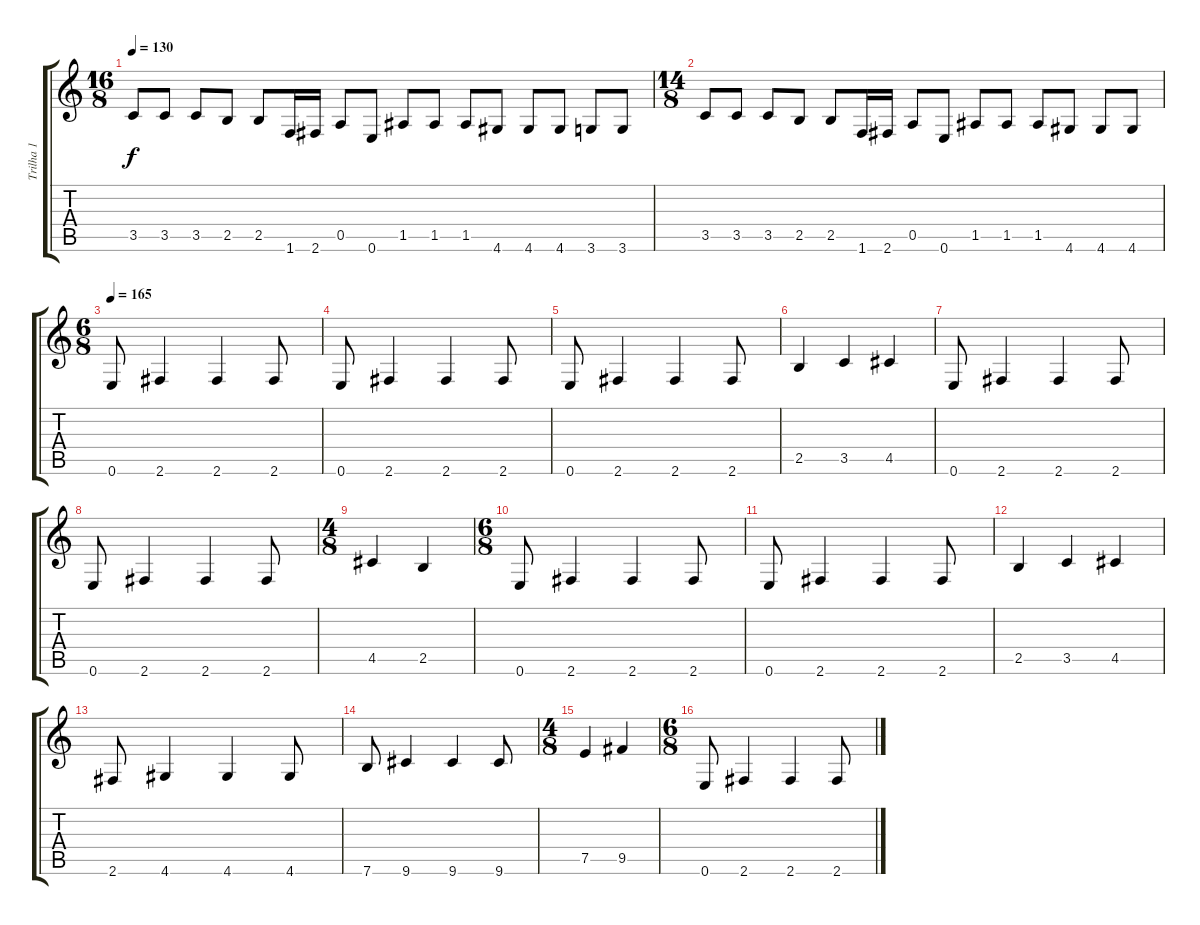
\track ("Trilha 1" "Trilha 1") {instrument distortionguitar}
\staff {score tabs}
\tuning (E4 B3 G3 D3 A2 E2) {hide}
\ts (16 8)
\tempo 130
\clef g2
\ks c
3.5.8{dy f} 3.5.8 3.5.8 2.5.8 2.5.8 1.6.16 2.6.16 0.5.8 0.6.8 1.5.8 1.5.8 1.5.8 4.6.8 4.6.8 4.6.8 3.6.8 3.6.8 |
\ts (14 8)
3.5.8 3.5.8 3.5.8 2.5.8 2.5.8 1.6.16 2.6.16 0.5.8 0.6.8 1.5.8 1.5.8 1.5.8 4.6.8 4.6.8 4.6.8 |
\ts (6 8)
\tempo 165
0.6.8 2.6.4 2.6.4 2.6.8 |
0.6.8 2.6.4 2.6.4 2.6.8 |
0.6.8 2.6.4 2.6.4 2.6.8 |
2.5.4 3.5.4 4.5.4 |
0.6.8 2.6.4 2.6.4 2.6.8 |
0.6.8 2.6.4 2.6.4 2.6.8 |
\ts (4 8)
4.5.4 2.5.4 |
\ts (6 8)
0.6.8 2.6.4 2.6.4 2.6.8 |
0.6.8 2.6.4 2.6.4 2.6.8 |
2.5.4 3.5.4 4.5.4 |
2.6.8 4.6.4 4.6.4 4.6.8 |
7.6.8 9.6.4 9.6.4 9.6.8 |
\ts (4 8)
7.5.4 9.5.4 |
\ts (6 8)
0.6.8 2.6.4 2.6.4 2.6.8
